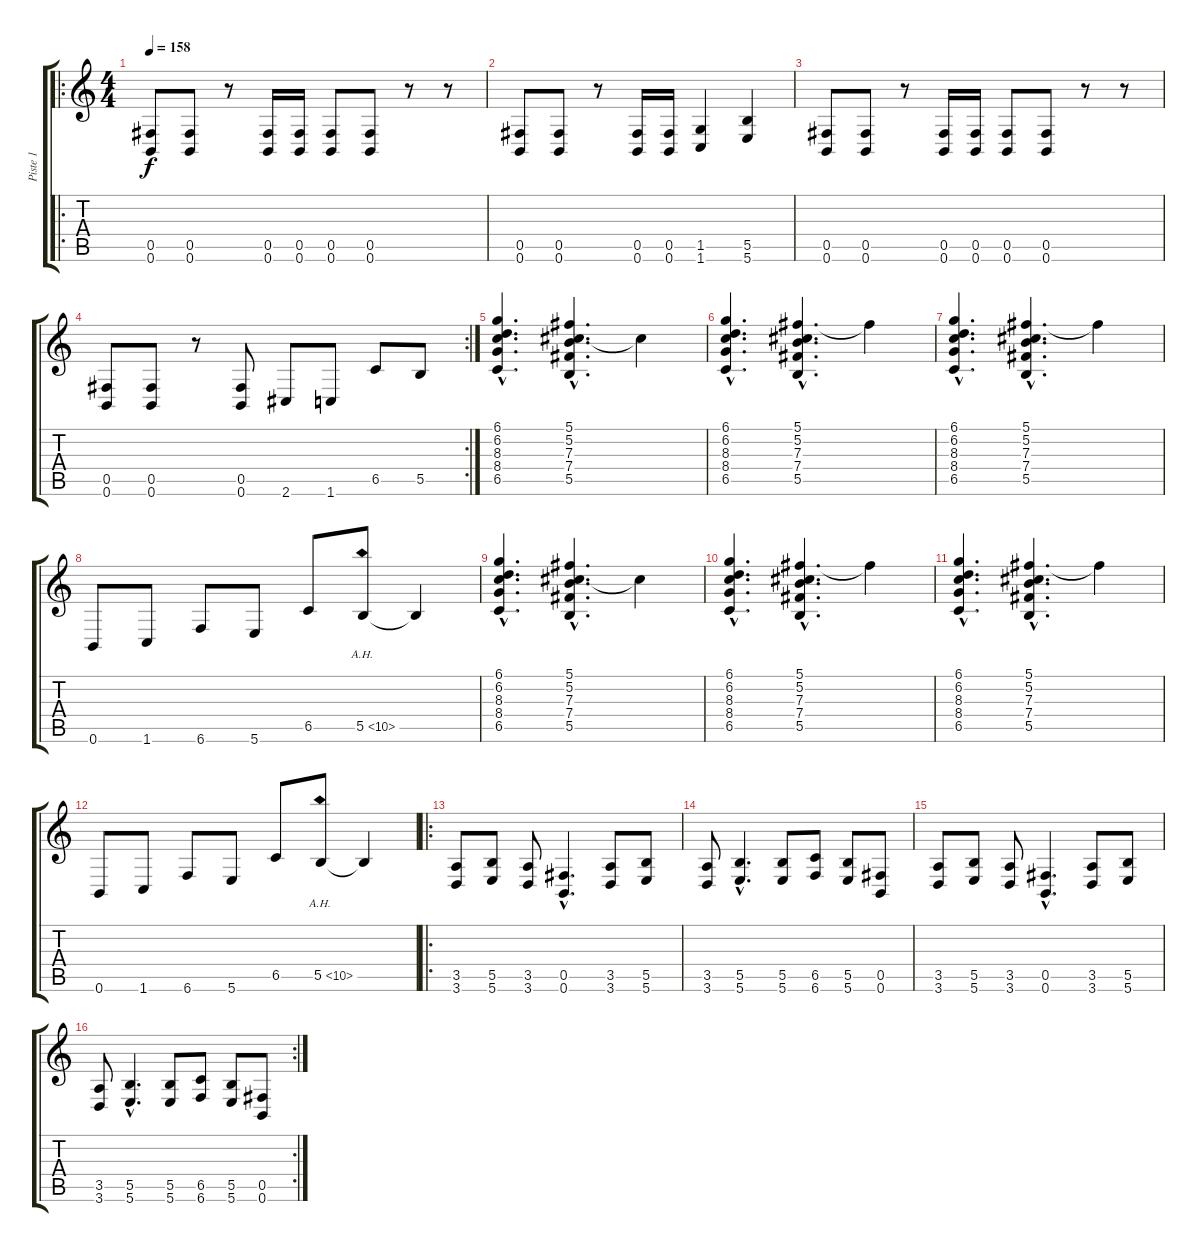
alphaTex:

\track ("Piste 1" "Piste 1") {instrument distortionguitar}
\staff {score tabs}
\tuning (Db4 Ab3 E3 B2 Gb2 B1) {hide}
\ro
\ts (4 4)
\tempo 158
\clef g2
\ks c
(0.5 0.6).8{dy f} (0.5 0.6).8 r.8 (0.5 0.6).16 (0.5 0.6).16 (0.5 0.6).8 (0.5 0.6).8 r.8 r.8 |
(0.5 0.6).8 (0.5 0.6).8 r.8 (0.5 0.6).16 (0.5 0.6).16 (1.5 1.6).4 (5.5 5.6).4 |
(0.5 0.6).8 (0.5 0.6).8 r.8 (0.5 0.6).16 (0.5 0.6).16 (0.5 0.6).8 (0.5 0.6).8 r.8 r.8 |
\rc 2
(0.5 0.6).8 (0.5 0.6).8 r.8 (0.5 0.6).8 2.6.8 1.6.8 6.5.8 5.5.8 |
(6.1{hac} 6.2 8.3{hac} 8.4{hac} 6.5{hac}).4{d} (5.1{hac} 5.2{hac} 7.3{hac} 7.4{hac} 5.5{hac}).4{d} 5.2{t}.4 |
(6.1{hac} 6.2{hac} 8.3{hac} 8.4{hac} 6.5{hac}).4{d} (5.1{hac} 5.2{hac} 7.3{hac} 7.4{hac} 5.5{hac}).4{d} 5.1{t}.4 |
(6.1{hac} 6.2{hac} 8.3{hac} 8.4{hac} 6.5{hac}).4{d} (5.1{hac} 5.2{hac} 7.3{hac} 7.4{hac} 5.5{hac}).4{d} 5.1{t}.4 |
0.6.8 1.6.8 6.6.8 5.6.8 6.5.8 5.5{ah 5}.8 5.5{t}.4 |
(6.1{hac} 6.2 8.3{hac} 8.4{hac} 6.5{hac}).4{d} (5.1{hac} 5.2{hac} 7.3{hac} 7.4{hac} 5.5{hac}).4{d} 5.2{t}.4 |
(6.1{hac} 6.2{hac} 8.3{hac} 8.4{hac} 6.5{hac}).4{d} (5.1{hac} 5.2{hac} 7.3{hac} 7.4{hac} 5.5{hac}).4{d} 5.1{t}.4 |
(6.1{hac} 6.2{hac} 8.3{hac} 8.4{hac} 6.5{hac}).4{d} (5.1{hac} 5.2{hac} 7.3{hac} 7.4{hac} 5.5{hac}).4{d} 5.1{t}.4 |
0.6.8 1.6.8 6.6.8 5.6.8 6.5.8 5.5{ah 5}.8 5.5{t}.4 |
\ro
(3.5 3.6).8 (5.5 5.6).8 (3.5 3.6).8 (0.5{hac} 0.6{hac}).4{d} (3.5 3.6).8 (5.5 5.6).8 |
(3.5 3.6).8 (5.5{hac} 5.6{hac}).4{d} (5.5 5.6).8 (6.5 6.6).8 (5.5 5.6).8 (0.5 0.6).8 |
(3.5 3.6).8 (5.5 5.6).8 (3.5 3.6).8 (0.5{hac} 0.6{hac}).4{d} (3.5 3.6).8 (5.5 5.6).8 |
\rc 2
(3.5 3.6).8 (5.5{hac} 5.6{hac}).4{d} (5.5 5.6).8 (6.5 6.6).8 (5.5 5.6).8 (0.5 0.6).8
